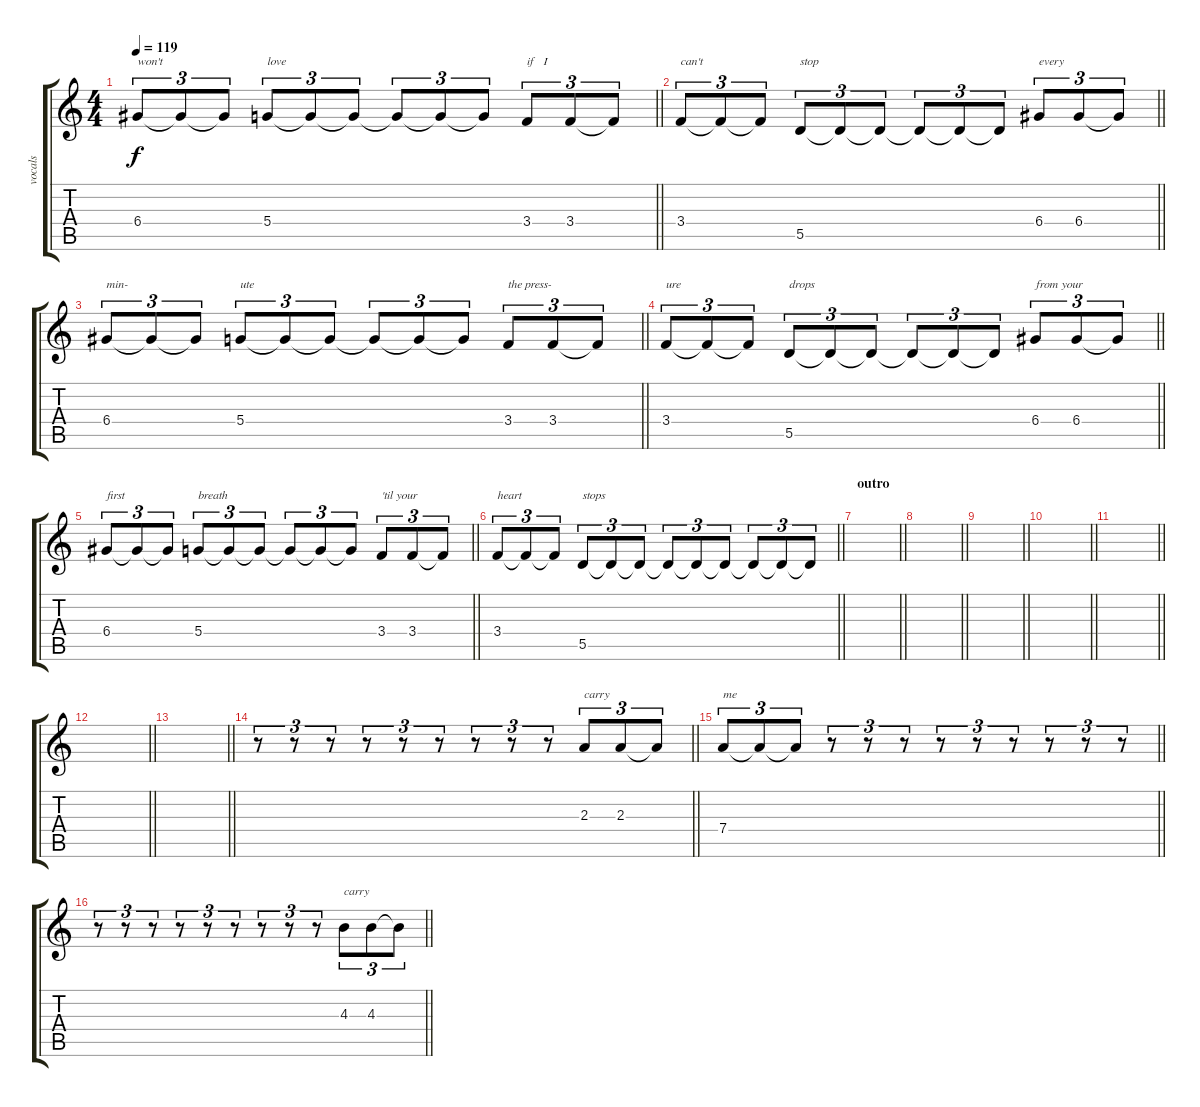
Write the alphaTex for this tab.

\track ("vocals" "vocals") {instrument overdrivenguitar}
\staff {score tabs}
\tuning (E4 B3 G3 D3 A2 E2) {hide}
\ts (4 4)
\tempo 119
\clef g2
\barLineRight lightlight
\ks c
6.4.8{tu (3 2) txt "won't " dy f} 6.4{t}.8{tu (3 2)} 6.4{t}.8{tu (3 2)} 5.4.8{tu (3 2) txt "love"} 5.4{t}.8{tu (3 2)} 5.4{t}.8{tu (3 2)} 5.4{t}.8{tu (3 2)} 5.4{t}.8{tu (3 2)} 5.4{t}.8{tu (3 2)} 3.4.8{tu (3 2) txt "if   I"} 3.4.8{tu (3 2)} 3.4{t}.8{tu (3 2)} |
\barLineRight lightlight
3.4.8{tu (3 2) txt "can't"} 3.4{t}.8{tu (3 2)} 3.4{t}.8{tu (3 2)} 5.5.8{tu (3 2) txt "stop"} 5.5{t}.8{tu (3 2)} 5.5{t}.8{tu (3 2)} 5.5{t}.8{tu (3 2)} 5.5{t}.8{tu (3 2)} 5.5{t}.8{tu (3 2)} 6.4.8{tu (3 2) txt "every"} 6.4.8{tu (3 2)} 6.4{t}.8{tu (3 2)} |
\barLineRight lightlight
6.4.8{tu (3 2) txt "min-"} 6.4{t}.8{tu (3 2)} 6.4{t}.8{tu (3 2)} 5.4.8{tu (3 2) txt "ute"} 5.4{t}.8{tu (3 2)} 5.4{t}.8{tu (3 2)} 5.4{t}.8{tu (3 2)} 5.4{t}.8{tu (3 2)} 5.4{t}.8{tu (3 2)} 3.4.8{tu (3 2) txt "the press-"} 3.4.8{tu (3 2)} 3.4{t}.8{tu (3 2)} |
\barLineRight lightlight
3.4.8{tu (3 2) txt "ure"} 3.4{t}.8{tu (3 2)} 3.4{t}.8{tu (3 2)} 5.5.8{tu (3 2) txt "drops"} 5.5{t}.8{tu (3 2)} 5.5{t}.8{tu (3 2)} 5.5{t}.8{tu (3 2)} 5.5{t}.8{tu (3 2)} 5.5{t}.8{tu (3 2)} 6.4.8{tu (3 2) txt "from your"} 6.4.8{tu (3 2)} 6.4{t}.8{tu (3 2)} |
\barLineRight lightlight
6.4.8{tu (3 2) txt "first "} 6.4{t}.8{tu (3 2)} 6.4{t}.8{tu (3 2)} 5.4.8{tu (3 2) txt "breath"} 5.4{t}.8{tu (3 2)} 5.4{t}.8{tu (3 2)} 5.4{t}.8{tu (3 2)} 5.4{t}.8{tu (3 2)} 5.4{t}.8{tu (3 2)} 3.4.8{tu (3 2) txt "'til your"} 3.4.8{tu (3 2)} 3.4{t}.8{tu (3 2)} |
\barLineRight lightlight
3.4.8{tu (3 2) txt "heart "} 3.4{t}.8{tu (3 2)} 3.4{t}.8{tu (3 2)} 5.5.8{tu (3 2) txt "stops"} 5.5{t}.8{tu (3 2)} 5.5{t}.8{tu (3 2)} 5.5{t}.8{tu (3 2)} 5.5{t}.8{tu (3 2)} 5.5{t}.8{tu (3 2)} 5.5{t}.8{tu (3 2)} 5.5{t}.8{tu (3 2)} 5.5{t}.8{tu (3 2)} |
\section ("" "outro")
\barLineRight lightlight
|
\barLineRight lightlight
|
\barLineRight lightlight
|
\barLineRight lightlight
|
\barLineRight lightlight
|
\barLineRight lightlight
|
\barLineRight lightlight
|
\barLineRight lightlight
r.8{tu (3 2)} r.8{tu (3 2)} r.8{tu (3 2)} r.8{tu (3 2)} r.8{tu (3 2)} r.8{tu (3 2)} r.8{tu (3 2)} r.8{tu (3 2)} r.8{tu (3 2)} 2.3.8{tu (3 2) txt "carry"} 2.3.8{tu (3 2)} 2.3{t}.8{tu (3 2)} |
\barLineRight lightlight
7.4.8{tu (3 2) txt "me"} 7.4{t}.8{tu (3 2)} 7.4{t}.8{tu (3 2)} r.8{tu (3 2)} r.8{tu (3 2)} r.8{tu (3 2)} r.8{tu (3 2)} r.8{tu (3 2)} r.8{tu (3 2)} r.8{tu (3 2)} r.8{tu (3 2)} r.8{tu (3 2)} |
\barLineRight lightlight
r.8{tu (3 2)} r.8{tu (3 2)} r.8{tu (3 2)} r.8{tu (3 2)} r.8{tu (3 2)} r.8{tu (3 2)} r.8{tu (3 2)} r.8{tu (3 2)} r.8{tu (3 2)} 4.3.8{tu (3 2) txt "carry"} 4.3.8{tu (3 2)} 4.3{t}.8{tu (3 2)}
